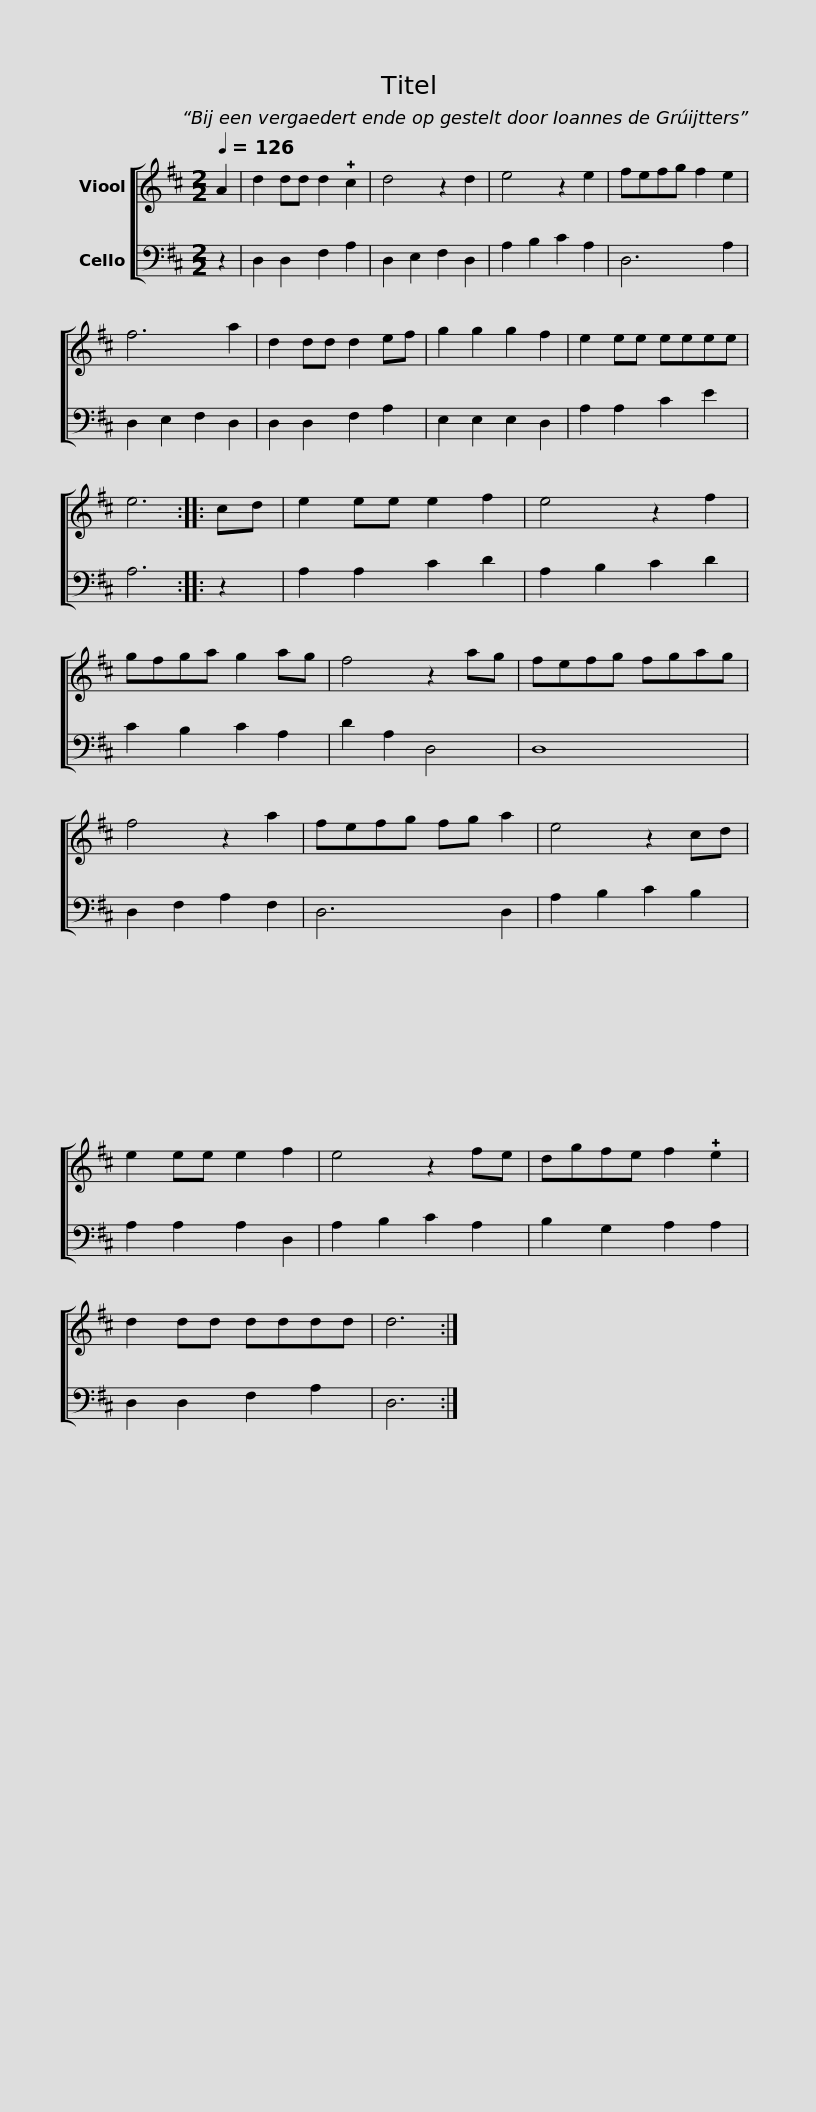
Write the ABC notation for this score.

X:1
%%score [ 1 2 ]
L:1/8
Q:1/4=126
M:2/2
I:linebreak $
K:D
V:1 treble
V:2 bass
V:1
 A2 | d2 dd d2 !plus!c2 | d4 z2 d2 | e4 z2 e2 | fefg f2 e2 | %5
 f6 a2 |$ d2 dd d2 ef | g2 g2 g2 f2 | e2 ee eeee | e6 ::$ %10
 cd | e2 ee e2 f2 | e4 z2 f2 | gfga g2 ag | f4 z2 ag |$ %15
 fefg fgag | f4 z2 a2 | fefg fg a2 | e4 z2 cd |$ e2 ee e2 f2 | %20
 e4 z2 fe | dgfe f2 !plus!e2 | d2 dd dddd | d6 :| %24
V:2
 z2 | D,2 D,2 F,2 A,2 | D,2 E,2 F,2 D,2 | A,2 B,2 C2 A,2 | D,6 A,2 | %5
 D,2 E,2 F,2 D,2 |$ D,2 D,2 F,2 A,2 | E,2 E,2 E,2 D,2 | A,2 A,2 C2 E2 | A,6 ::$ %10
 z2 | A,2 A,2 C2 D2 | A,2 B,2 C2 D2 | C2 B,2 C2 A,2 | D2 A,2 D,4 |$ %15
 D,8 | D,2 F,2 A,2 F,2 | D,6 D,2 | A,2 B,2 C2 B,2 |$ A,2 A,2 A,2 D,2 | %20
 A,2 B,2 C2 A,2 | B,2 G,2 A,2 A,2 | D,2 D,2 F,2 A,2 | D,6 :| %24
